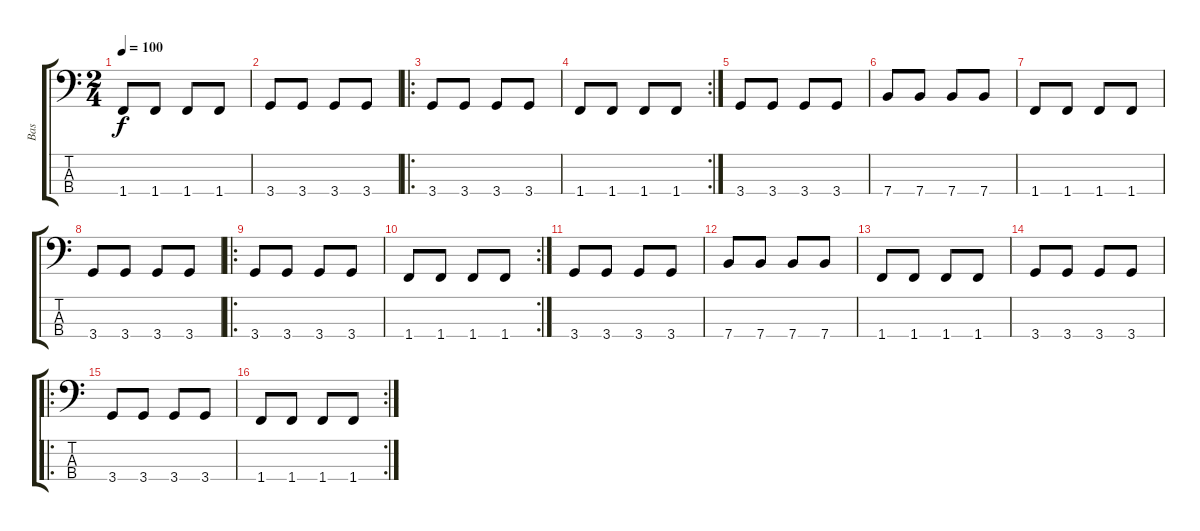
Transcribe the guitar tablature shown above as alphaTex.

\track ("Bas" "Bas") {instrument slapbass1}
\staff {score tabs}
\tuning (G2 D2 A1 E1) {hide}
\ts (2 4)
\tempo 100
\clef f4
\ks c
1.4.8{dy f} 1.4.8 1.4.8 1.4.8 |
3.4.8 3.4.8 3.4.8 3.4.8 |
\ro
3.4.8 3.4.8 3.4.8 3.4.8 |
\rc 2
1.4.8 1.4.8 1.4.8 1.4.8 |
3.4.8 3.4.8 3.4.8 3.4.8 |
7.4.8 7.4.8 7.4.8 7.4.8 |
1.4.8 1.4.8 1.4.8 1.4.8 |
3.4.8 3.4.8 3.4.8 3.4.8 |
\ro
3.4.8 3.4.8 3.4.8 3.4.8 |
\rc 2
1.4.8 1.4.8 1.4.8 1.4.8 |
3.4.8 3.4.8 3.4.8 3.4.8 |
7.4.8 7.4.8 7.4.8 7.4.8 |
1.4.8 1.4.8 1.4.8 1.4.8 |
3.4.8 3.4.8 3.4.8 3.4.8 |
\ro
3.4.8 3.4.8 3.4.8 3.4.8 |
\rc 2
1.4.8 1.4.8 1.4.8 1.4.8
